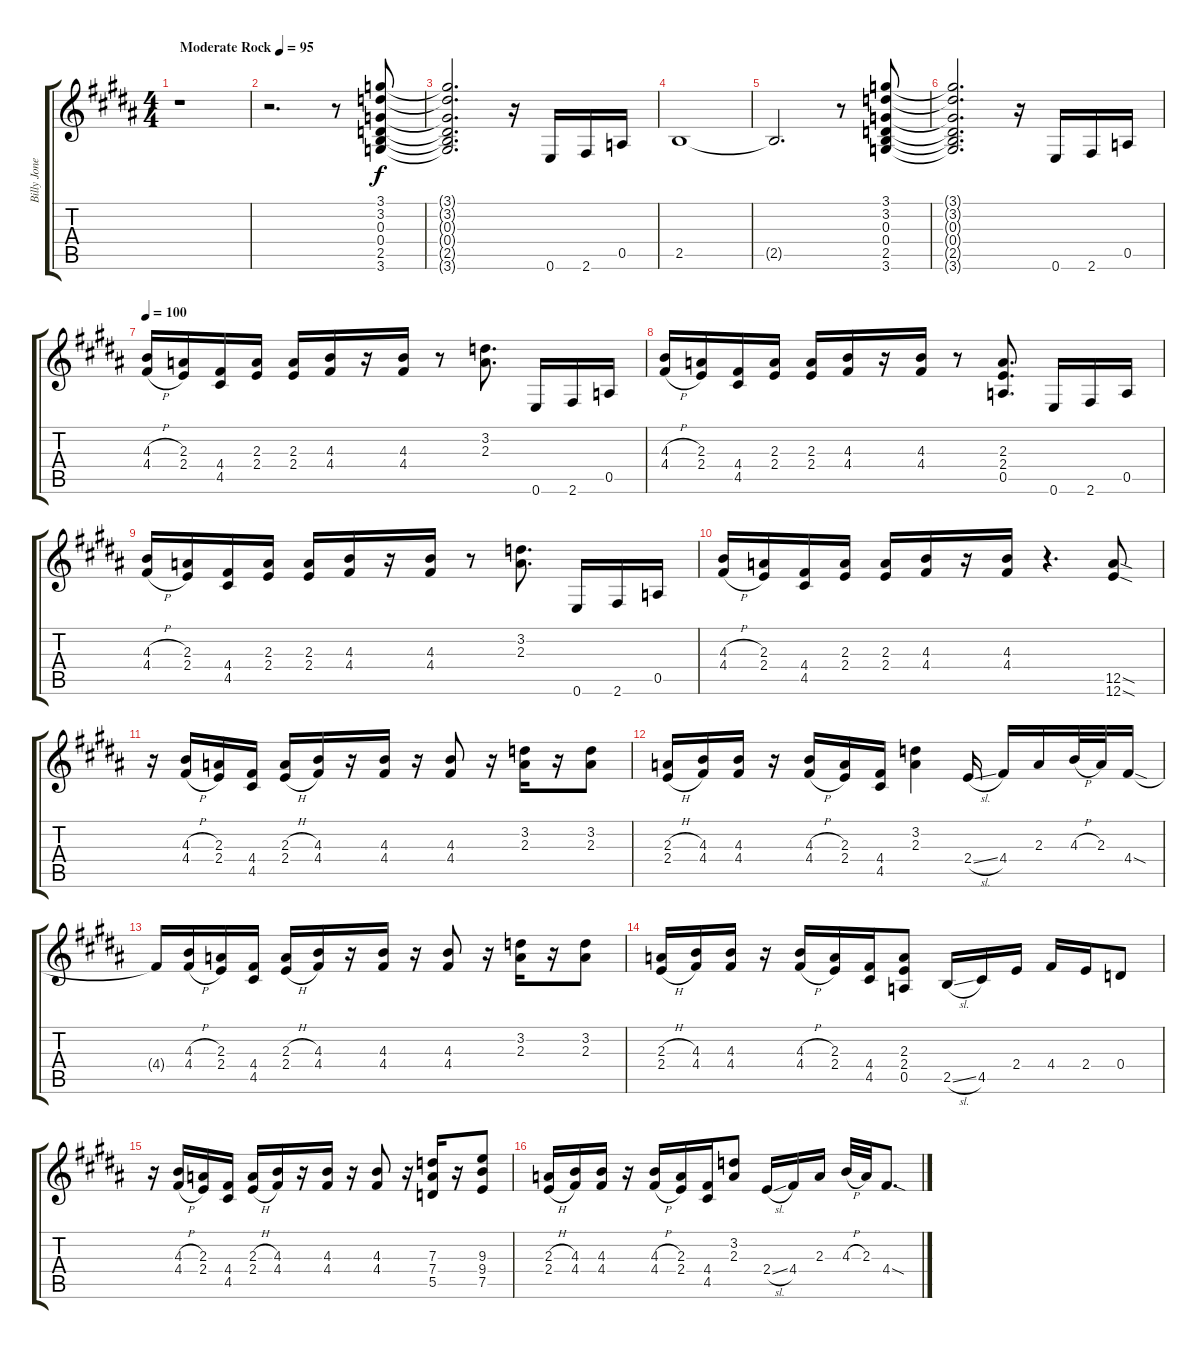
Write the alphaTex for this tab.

\track ("Billy Jones Guitar" "Billy Jone") {instrument overdrivenguitar}
\staff {score tabs}
\tuning (E4 B3 G3 D3 A2 E2) {hide}
\ts (4 4)
\tempo (95 "Moderate Rock")
\clef g2
\ks g#minor
r.1{dy f instrument overdrivenguitar} |
r.2{d} r.8 (3.1 3.2 0.3 0.4 2.5 3.6).8 |
(3.1{t} 3.2{t} 0.3{t} 0.4{t} 2.5{t} 3.6{t}).2{d} r.16 0.6.16 2.6.16 0.5.16 |
2.5.1{volume 4} |
2.5{t}.2{d} r.8 (3.1 3.2 0.3 0.4 2.5 3.6).8{volume 13} |
(3.1{t} 3.2{t} 0.3{t} 0.4{t} 2.5{t} 3.6{t}).2{d} r.16 0.6.16 2.6.16 0.5.16 |
\tempo 100
(4.3{h} 4.4{h}).16{instrument overdrivenguitar} (2.3 2.4).16 (4.4 4.5).16 (2.3 2.4).16 (2.3 2.4).16 (4.3 4.4).16 r.16 (4.3 4.4).16 r.8 (3.2 2.3).8{d} 0.6.16 2.6.16 0.5.16 |
(4.3{h} 4.4{h}).16 (2.3 2.4).16 (4.4 4.5).16 (2.3 2.4).16 (2.3 2.4).16 (4.3 4.4).16 r.16 (4.3 4.4).16 r.8 (2.3 2.4 0.5).8{d} 0.6.16 2.6.16 0.5.16 |
(4.3{h} 4.4{h}).16 (2.3 2.4).16 (4.4 4.5).16 (2.3 2.4).16 (2.3 2.4).16 (4.3 4.4).16 r.16 (4.3 4.4).16 r.8 (3.2 2.3).8{d} 0.6.16 2.6.16 0.5.16 |
(4.3{h} 4.4{h}).16 (2.3 2.4).16 (4.4 4.5).16 (2.3 2.4).16 (2.3 2.4).16 (4.3 4.4).16 r.16 (4.3 4.4).16 r.4{d} (12.5{sod} 12.6{sod}).8 |
r.16{volume 9 balance 16} (4.3{h} 4.4{h}).16 (2.3 2.4).16 (4.4 4.5).16 (2.3{h} 2.4{h}).16 (4.3 4.4).16 r.16 (4.3 4.4).16 r.16 (4.3 4.4).8 r.16 (3.2 2.3).16 r.16 (3.2 2.3).8 |
(2.3{h} 2.4{h}).16 (4.3 4.4).16 (4.3 4.4).16 r.16 (4.3{h} 4.4{h}).16 (2.3 2.4).16 (4.4 4.5).16 (3.2 2.3).4 2.4{sl}.16 4.4.16 2.3.16 4.3{h}.32 2.3.32 4.4{sod}.16 |
4.4{t}.16 (4.3{h} 4.4{h}).16 (2.3 2.4).16 (4.4 4.5).16 (2.3{h} 2.4{h}).16 (4.3 4.4).16 r.16 (4.3 4.4).16 r.16 (4.3 4.4).8 r.16 (3.2 2.3).16 r.16 (3.2 2.3).8 |
(2.3{h} 2.4{h}).16 (4.3 4.4).16 (4.3 4.4).16 r.16 (4.3{h} 4.4{h}).16 (2.3 2.4).16 (4.4 4.5).16 (2.3 2.4 0.5).8 2.5{sl}.16 4.5.16 2.4.16 4.4.16 2.4.16 0.4.8 |
r.16 (4.3{h} 4.4{h}).16 (2.3 2.4).16 (4.4 4.5).16 (2.3{h} 2.4{h}).16 (4.3 4.4).16 r.16 (4.3 4.4).16 r.16 (4.3 4.4).8 r.16 (7.3 7.4 5.5).16 r.16 (9.3 9.4 7.5).8 |
(2.3{h} 2.4{h}).16 (4.3 4.4).16 (4.3 4.4).16 r.16 (4.3{h} 4.4{h}).16 (2.3 2.4).16 (4.4 4.5).16 (3.2 2.3).8 2.4{sl}.16 4.4.16 2.3.16 4.3{h}.32 2.3.32 4.4{sod}.8{d}
